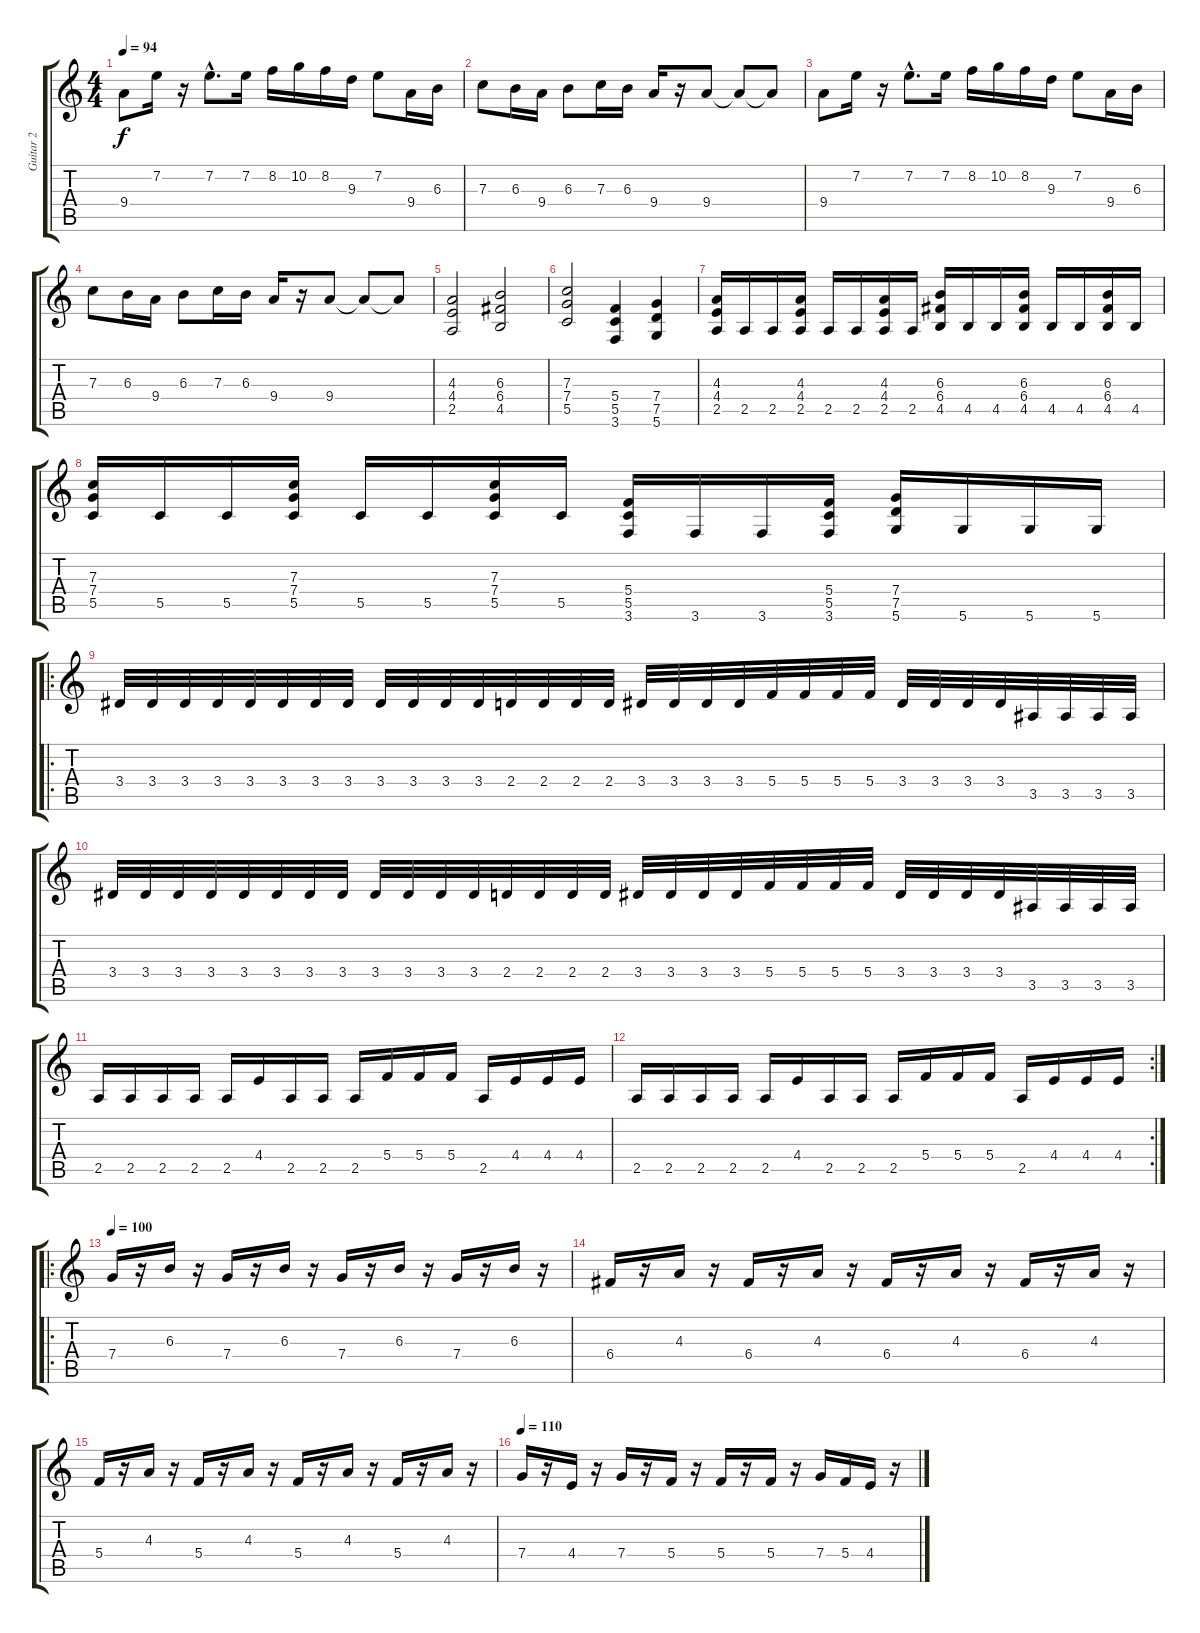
\track ("Guitar 2" "Guitar 2") {instrument distortionguitar}
\staff {score tabs}
\tuning (D4 A3 F3 C3 G2 D2) {hide}
\ts (4 4)
\tempo 94
\clef g2
\ks c
9.4.8{dy f} 7.2.16 r.16 7.2{hac}.8{d} 7.2.16 8.2.16 10.2.16 8.2.16 9.3.16 7.2.8 9.4.16 6.3.16 |
7.3.8 6.3.16 9.4.16 6.3.8 7.3.16 6.3.16 9.4.16 r.16 9.4.8 9.4{t}.8 9.4{t}.8 |
9.4.8 7.2.16 r.16 7.2{hac}.8{d} 7.2.16 8.2.16 10.2.16 8.2.16 9.3.16 7.2.8 9.4.16 6.3.16 |
7.3.8 6.3.16 9.4.16 6.3.8 7.3.16 6.3.16 9.4.16 r.16 9.4.8 9.4{t}.8 9.4{t}.8 |
(4.3 4.4 2.5).2 (6.3 6.4 4.5).2 |
(7.3 7.4 5.5).2 (5.4 5.5 3.6).4 (7.4 7.5 5.6).4 |
(4.3 4.4 2.5).16 2.5.16 2.5.16 (4.3 4.4 2.5).16 2.5.16 2.5.16 (4.3 4.4 2.5).16 2.5.16 (6.3 6.4 4.5).16 4.5.16 4.5.16 (6.3 6.4 4.5).16 4.5.16 4.5.16 (6.3 6.4 4.5).16 4.5.16 |
(7.3 7.4 5.5).16 5.5.16 5.5.16 (7.3 7.4 5.5).16 5.5.16 5.5.16 (7.3 7.4 5.5).16 5.5.16 (5.4 5.5 3.6).16 3.6.16 3.6.16 (5.4 5.5 3.6).16 (7.4 7.5 5.6).16 5.6.16 5.6.16 5.6.16 |
\ro
3.4.32 3.4.32 3.4.32 3.4.32 3.4.32 3.4.32 3.4.32 3.4.32 3.4.32 3.4.32 3.4.32 3.4.32 2.4.32 2.4.32 2.4.32 2.4.32 3.4.32 3.4.32 3.4.32 3.4.32 5.4.32 5.4.32 5.4.32 5.4.32 3.4.32 3.4.32 3.4.32 3.4.32 3.5.32 3.5.32 3.5.32 3.5.32 |
3.4.32 3.4.32 3.4.32 3.4.32 3.4.32 3.4.32 3.4.32 3.4.32 3.4.32 3.4.32 3.4.32 3.4.32 2.4.32 2.4.32 2.4.32 2.4.32 3.4.32 3.4.32 3.4.32 3.4.32 5.4.32 5.4.32 5.4.32 5.4.32 3.4.32 3.4.32 3.4.32 3.4.32 3.5.32 3.5.32 3.5.32 3.5.32 |
2.5.16 2.5.16 2.5.16 2.5.16 2.5.16 4.4.16 2.5.16 2.5.16 2.5.16 5.4.16 5.4.16 5.4.16 2.5.16 4.4.16 4.4.16 4.4.16 |
\rc 2
2.5.16 2.5.16 2.5.16 2.5.16 2.5.16 4.4.16 2.5.16 2.5.16 2.5.16 5.4.16 5.4.16 5.4.16 2.5.16 4.4.16 4.4.16 4.4.16 |
\ro
\tempo 100
7.4.16 r.16 6.3.16 r.16 7.4.16 r.16 6.3.16 r.16 7.4.16 r.16 6.3.16 r.16 7.4.16 r.16 6.3.16 r.16 |
6.4.16 r.16 4.3.16 r.16 6.4.16 r.16 4.3.16 r.16 6.4.16 r.16 4.3.16 r.16 6.4.16 r.16 4.3.16 r.16 |
5.4.16 r.16 4.3.16 r.16 5.4.16 r.16 4.3.16 r.16 5.4.16 r.16 4.3.16 r.16 5.4.16 r.16 4.3.16 r.16 |
\tempo 110
7.4.16 r.16 4.4.16 r.16 7.4.16 r.16 5.4.16 r.16 5.4.16 r.16 5.4.16 r.16 7.4.16 5.4.16 4.4.16 r.16
